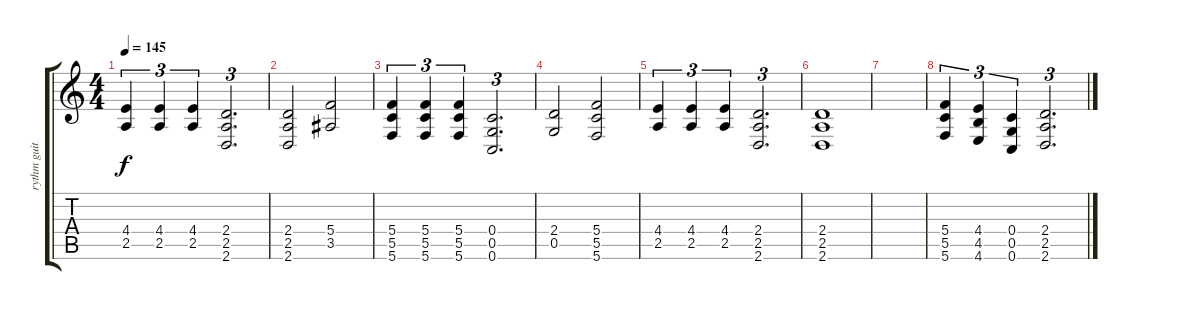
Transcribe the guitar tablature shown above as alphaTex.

\track ("rythm guitar" "rythm guit") {instrument distortionguitar}
\staff {score tabs}
\tuning (D4 A3 F3 C3 G2 C2) {hide}
\ts (4 4)
\tempo 145
\clef g2
\ks c
(4.4 2.5).4{tu (3 2) dy f} (4.4 2.5).4{tu (3 2)} (4.4 2.5).4{tu (3 2)} (2.4 2.5 2.6).2{d tu (3 2)} |
(2.4 2.5 2.6).2 (5.4 3.5).2 |
(5.4 5.5 5.6).4{tu (3 2)} (5.4 5.5 5.6).4{tu (3 2)} (5.4 5.5 5.6).4{tu (3 2)} (0.4 0.5 0.6).2{d tu (3 2)} |
(2.4 0.5).2 (5.4 5.5 5.6).2 |
(4.4 2.5).4{tu (3 2)} (4.4 2.5).4{tu (3 2)} (4.4 2.5).4{tu (3 2)} (2.4 2.5 2.6).2{d tu (3 2)} |
(2.4 2.5 2.6).1 |
|
(5.4 5.5 5.6).4{tu (3 2)} (4.4 4.5 4.6).4{tu (3 2)} (0.4 0.5 0.6).4{tu (3 2)} (2.4 2.5 2.6).2{d tu (3 2)}
